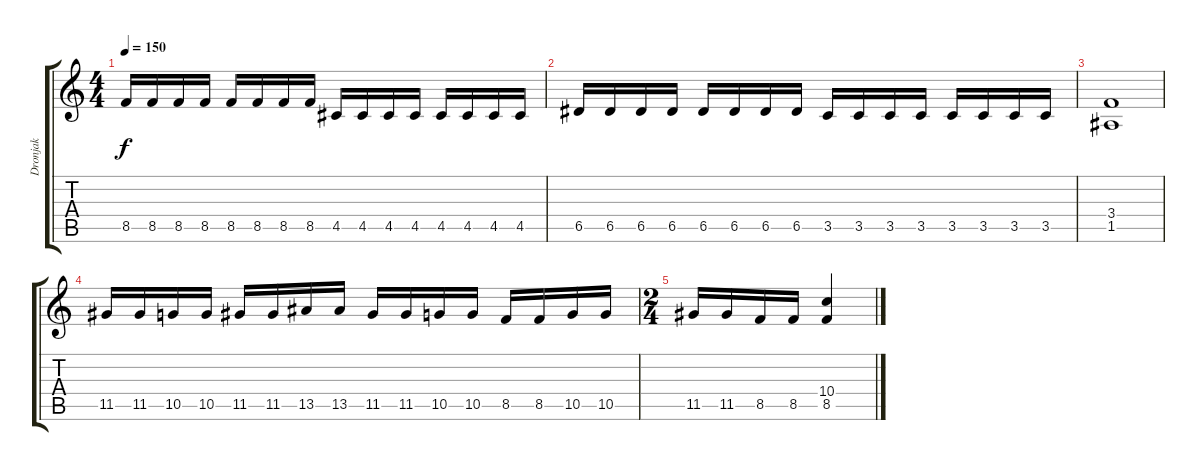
\track ("Dronjak" "Dronjak") {instrument distortionguitar}
\staff {score tabs}
\tuning (E4 B3 G3 D3 A2 E2) {hide}
\ts (4 4)
\tempo 150
\clef g2
\ks c
8.5.16{dy f} 8.5.16 8.5.16 8.5.16 8.5.16 8.5.16 8.5.16 8.5.16 4.5.16 4.5.16 4.5.16 4.5.16 4.5.16 4.5.16 4.5.16 4.5.16 |
6.5.16 6.5.16 6.5.16 6.5.16 6.5.16 6.5.16 6.5.16 6.5.16 3.5.16 3.5.16 3.5.16 3.5.16 3.5.16 3.5.16 3.5.16 3.5.16 |
(3.4 1.5).1 |
11.5.16 11.5.16 10.5.16 10.5.16 11.5.16 11.5.16 13.5.16 13.5.16 11.5.16 11.5.16 10.5.16 10.5.16 8.5.16 8.5.16 10.5.16 10.5.16 |
\ts (2 4)
11.5.16 11.5.16 8.5.16 8.5.16 (10.4 8.5).4
